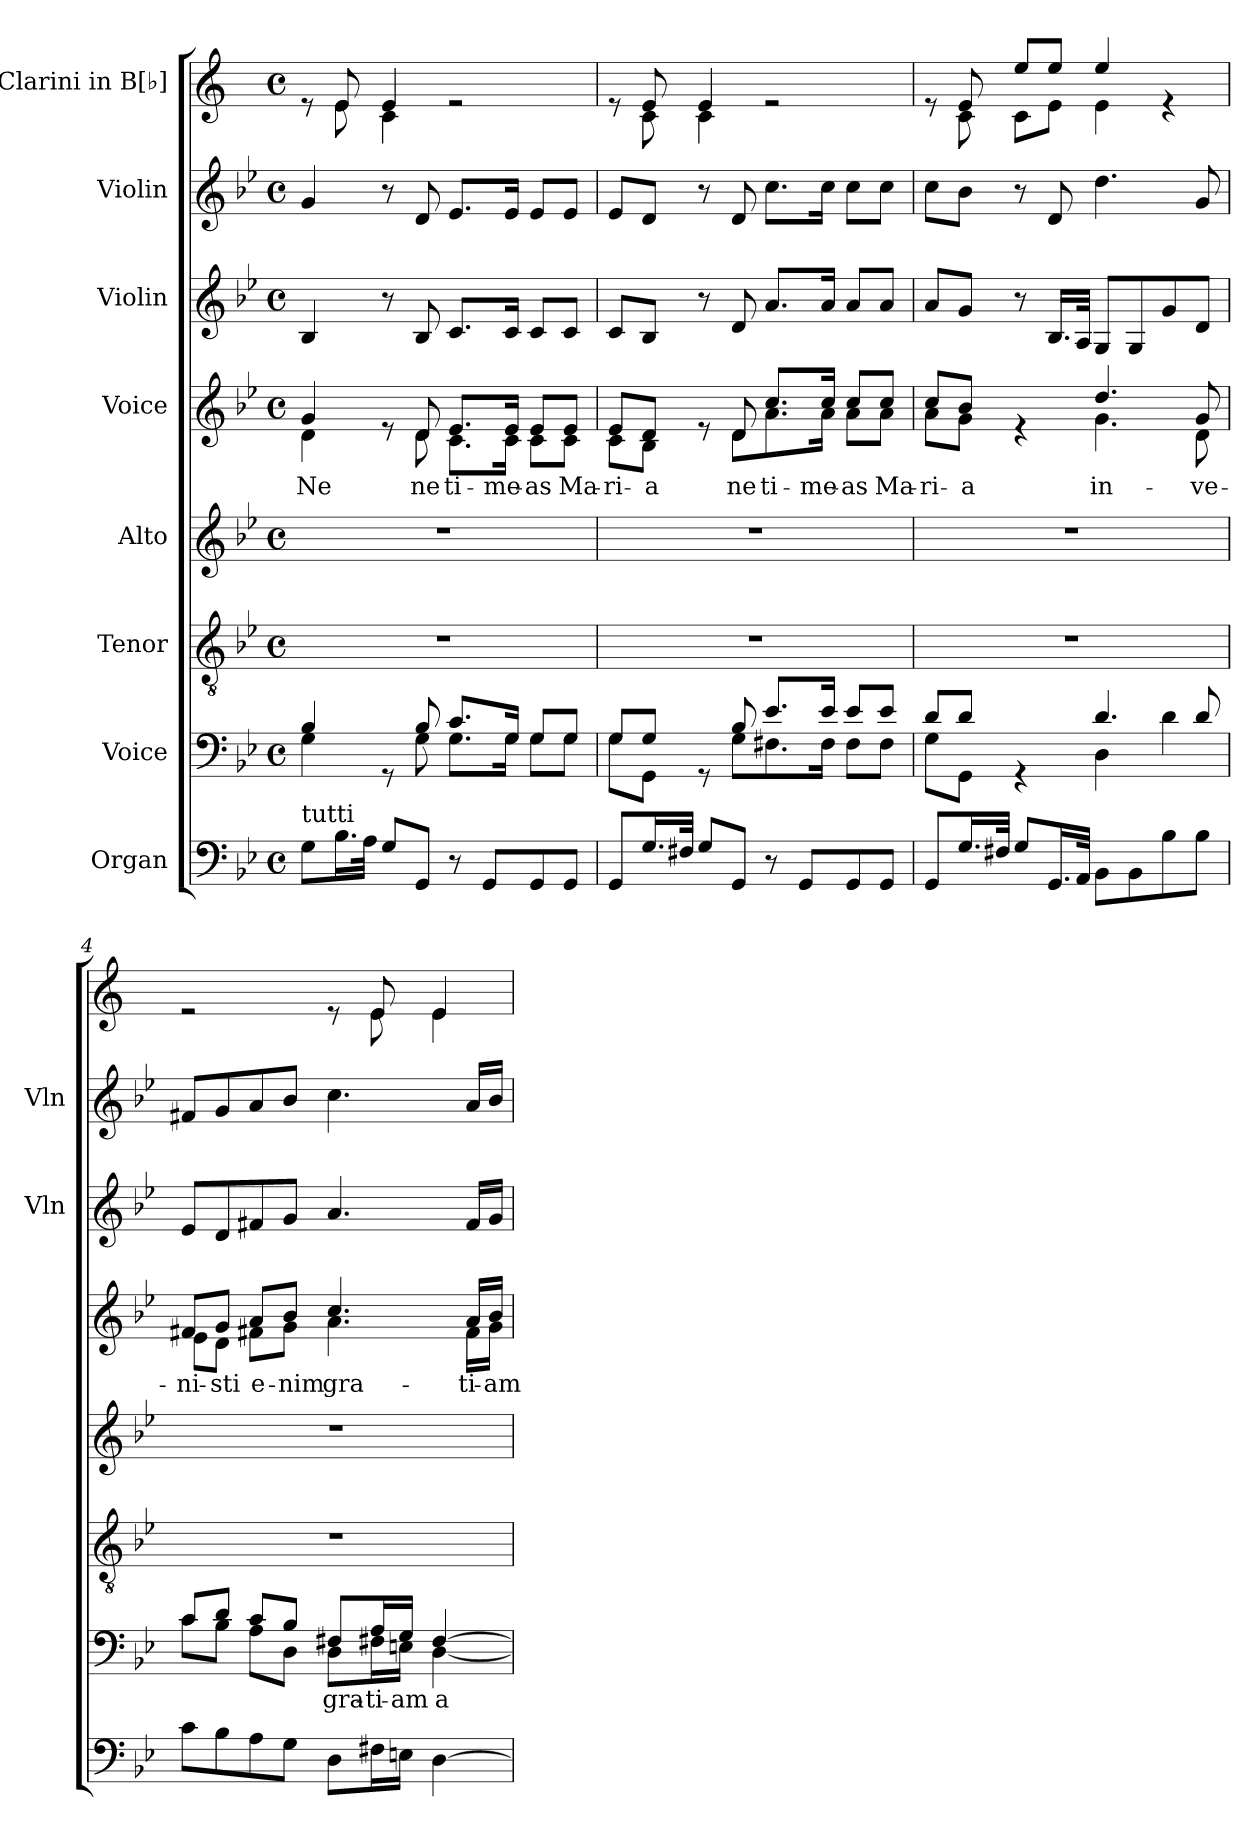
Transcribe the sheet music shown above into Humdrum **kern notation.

**kern	**kern	**text	**kern	**kern	**kern	**text	**kern	**kern	**kern
*part8	*part7	*part7	*part6	*part5	*part4	*part4	*part3	*part2	*part1
*staff8	*staff7	*staff7	*staff6	*staff5	*staff4	*staff4	*staff3	*staff2	*staff1
*I"Organ	*I"Voice	*	*I"Tenor	*I"Alto	*I"Voice	*	*I"Violin	*I"Violin	*I"Clarini in B[♭]
*	*	*	*	*	*	*	*I'Vln	*I'Vln	*
*clefF4	*clefF4	*	*clefGv2	*clefG2	*clefG2	*	*clefG2	*clefG2	*clefG2
*	*	*	*	*	*	*	*	*	*ITrd1c2
*k[b-e-]	*k[b-e-]	*	*k[b-e-]	*k[b-e-]	*k[b-e-]	*	*k[b-e-]	*k[b-e-]	*k[b-e-]
*M4/4	*M4/4	*	*M4/4	*M4/4	*M4/4	*	*M4/4	*M4/4	*M4/4
*met(c)	*met(c)	*	*met(c)	*met(c)	*met(c)	*	*met(c)	*met(c)	*met(c)
*MM72	*MM72	*	*MM72	*MM72	*MM72	*	*MM72	*MM72	*MM72
=1	=1	=1	=1	=1	=1	=1	=1	=1	=1
*	*^	*	*	*	*	*	*	*	*
!	!	!	!	!	!	!	!	!	!	!LO:TX:a:B:t=[
!	!	!	!	!	!	!	!	!	!	!LO:TX:a:B:t=] All&colon;o moderato
!LO:TX:a:t=tutti	!	!	!	!	!	!	!	!	!	!
!	!	!	!	!	!	!	!LO:LY:b	!	!	!
*	*	*	*	*	*	*^	*	*	*	*^
8G\L	4B-/	4G\	.	1r	1r	4g/	4d\	Ne	4B-/	4g/	8re	8ryy
16.B-\L	.	.	.	.	.	.	.	.	.	.	8d/	8d\
32A\JJk	.	.	.	.	.	.	.	.	.	.	.	.
8G/L	8rGG	8ryy	.	.	.	8re	8ryy	.	8r	8r	4d/	4B-\
!	!	!	!	!	!	!	!	!LO:LY:b	!	!	!	!
8GG/J	8B-/	8G\	.	.	.	8d/	8d\	ne	8B-/	8d/	.	.
!	!	!	!	!	!	!	!	!LO:LY:b	!	!	!	!
8r	8.c/L	8.G\L	.	.	.	8.e-/L	8.c\L	ti-	8.c/L	8.e-/L	2re	2ryy
8GG/L	.	.	.	.	.	.	.	.	.	.	.	.
!	!	!	!	!	!	!	!	!LO:LY:b	!	!	!	!
.	16G/Jk	16G\Jk	.	.	.	16e-/Jk	16c\Jk	-me-	16c/Jk	16e-/Jk	.	.
!	!	!	!	!	!	!	!	!LO:LY:b	!	!	!	!
8GG/	8G/L	8G\L	.	.	.	8e-/L	8c\L	-as	8c/L	8e-/L	.	.
!	!	!	!	!	!	!	!	!LO:LY:b	!	!	!	!
8GG/J	8G/J	8G\J	.	.	.	8e-/J	8c\J	Ma-	8c/J	8e-/J	.	.
=2	=2	=2	=2	=2	=2	=2	=2	=2	=2	=2	=2	=2
!	!	!	!	!	!	!	!	!LO:LY:b	!	!	!	!
8GG/L	8G/L	8G\L	.	1r	1r	8e-/L	8c\L	-ri-	8c/L	8e-/L	8re	8ryy
!	!	!	!	!	!	!	!	!LO:LY:b	!	!	!	!
16.G/L	8G/J	8GG\J	.	.	.	8d/J	8B-\J	-a	8B-/J	8d/J	8d/	8B-\
32F#X/JJk	.	.	.	.	.	.	.	.	.	.	.	.
8G/L	8rGG	8ryy	.	.	.	8re	8ryy	.	8r	8r	4d/	4B-\
!	!	!	!	!	!	!	!	!LO:LY:b	!	!	!	!
8GG/J	8B-/	8G\L	.	.	.	8d/	8d\L	ne	8d/	8d/	.	.
!	!	!	!	!	!	!	!	!LO:LY:b	!	!	!	!
8r	8.e-/L	8.F#X\	.	.	.	8.cc/L	8.a\	ti-	8.a/L	8.cc\L	2re	2ryy
8GG/L	.	.	.	.	.	.	.	.	.	.	.	.
!	!	!	!	!	!	!	!	!LO:LY:b	!	!	!	!
.	16e-/Jk	16F#\Jk	.	.	.	16cc/Jk	16a\Jk	-me-	16a/Jk	16cc\Jk	.	.
!	!	!	!	!	!	!	!	!LO:LY:b	!	!	!	!
8GG/	8e-/L	8F#\L	.	.	.	8cc/L	8a\L	-as	8a/L	8cc\L	.	.
!	!	!	!	!	!	!	!	!LO:LY:b	!	!	!	!
8GG/J	8e-/J	8F#\J	.	.	.	8cc/J	8a\J	Ma-	8a/J	8cc\J	.	.
=3	=3	=3	=3	=3	=3	=3	=3	=3	=3	=3	=3	=3
!	!	!	!	!	!	!	!	!LO:LY:b	!	!	!	!
8GG/L	8d/L	8G\L	.	1r	1r	8cc/L	8a\L	-ri-	8a/L	8cc\L	8re	8ryy
!	!	!	!	!	!	!	!	!LO:LY:b	!	!	!	!
16.G/L	8d/J	8GG\J	.	.	.	8b-/J	8g\J	-a	8g/J	8b-\J	8d/	8B-\
32F#X/JJk	.	.	.	.	.	.	.	.	.	.	.	.
8G/L	4rGG	4ryy	.	.	.	4re	4ryy	.	8r	8r	8dd/L	8B-\L
16.GG/L	.	.	.	.	.	.	.	.	16.B-/LL	8d/	8dd/J	8d\J
32AA/JJk	.	.	.	.	.	.	.	.	32A/JJk	.	.	.
!	!	!	!	!	!	!	!	!LO:LY:b	!	!	!	!
8BB-\L	4.d/	4D\	.	.	.	4.dd/	4.g\	in-	8G/L	4.dd\	4dd/	4d\
8BB-\	.	.	.	.	.	.	.	.	8G/	.	.	.
8B-\	.	4d\	.	.	.	.	.	.	8g/	.	4re	4ryy
!	!	!	!	!	!	!	!	!LO:LY:b	!	!	!	!
8B-\J	8d/	.	.	.	.	8g/	8d\	-ve-	8d/J	8g/	.	.
!!LO:LB:g=z	!!
=4	=4	=4	=4	=4	=4	=4	=4	=4	=4	=4	=4	=4
!	!	!	!	!	!	!	!	!LO:LY:b	!	!	!	!
8c\L	8c/L	8c\L	.	1r	1r	8f#X/L	8e-\L	-ni-	8e-/L	8f#X/L	2re	8ryy
!	!	!	!	!	!	!	!	!LO:LY:b	!	!	!	!
*	*	*	*	*	*	*	*	*	*	*	*v	*v
8B-\	8d/J	8B-\J	.	.	.	8g/J	8d\J	-sti	8d/	8g/	.
!	!	!	!	!	!	!	!	!LO:LY:b	!	!	!
8A\	8c/L	8A\L	.	.	.	8a/L	8f#X\L	e-	8f#X/	8a/	.
!	!	!	!	!	!	!	!	!LO:LY:b	!	!	!
8G\J	8B-/J	8D\J	.	.	.	8b-/J	8g\J	-nim	8g/J	8b-/J	.
!	!	!	!LO:LY:b	!	!	!	!	!LO:LY:b	!	!	!
8D\L	8F#X/L	8D\L	gra-	.	.	4.cc/	4.a\	gra-	4.a/	4.cc\	8re
!	!	!	!LO:LY:b	!	!	!	!	!	!	!	!
*	*	*	*	*	*	*	*	*	*	*	*^
16F#X\L	16A/L	16F#X\L	-ti-	.	.	.	.	.	.	.	8d/	8d\
!	!	!	!LO:LY:b	!	!	!	!	!	!	!	!	!
16En\JJ	16G/JJ	16En\JJ	-am	.	.	.	.	.	.	.	.	.
!	!	!	!LO:LY:b	!	!	!	!	!	!	!	!	!
[4D\	[4F#/	[4D\	a-	.	.	.	.	.	.	.	4d/	4d\
!	!	!	!	!	!	!	!	!LO:LY:b	!	!	!	!
.	.	.	.	.	.	16a/LL	16f#\LL	-ti-	16f#/LL	16a/LL	.	.
!	!	!	!	!	!	!	!	!LO:LY:b	!	!	!	!
.	.	.	.	.	.	16b-/JJ	16g\JJ	-am	16g/JJ	16b-/JJ	.	.
*	*v	*v	*	*	*	*v	*v	*	*	*	*v	*v
=	=	=	=	=	=	=	=	=	=
*-	*-	*-	*-	*-	*-	*-	*-	*-	*-
